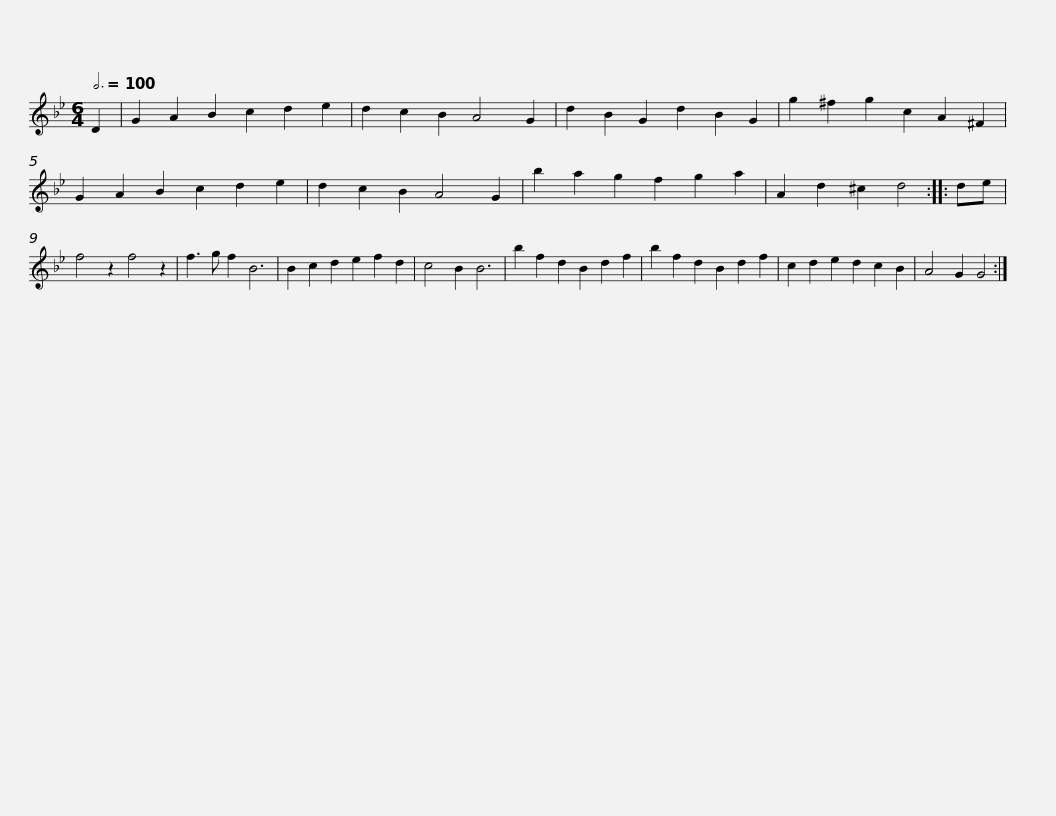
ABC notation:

X:1
L:1/8
Q:3/4=100
M:6/4
I:linebreak $
K:Gmin
V:1 treble
V:1
 D2 | G2 A2 B2 c2 d2 e2 | d2 c2 B2 A4 G2 | d2 B2 G2 d2 B2 G2 | g2 ^f2 g2 c2 A2 ^F2 | %5
 G2 A2 B2 c2 d2 e2 | d2 c2 B2 A4 G2 |$ b2 a2 g2 f2 g2 a2 | A2 d2 ^c2 d4 :: de | %10
 f4 z2 f4 z2 | f3 g f2 B6 | B2 c2 d2 e2 f2 d2 | c4 B2 B6 | b2 f2 d2 B2 d2 f2 |$ %15
 b2 f2 d2 B2 d2 f2 | c2 d2 e2 d2 c2 B2 | A4 G2 G4 :| %18
